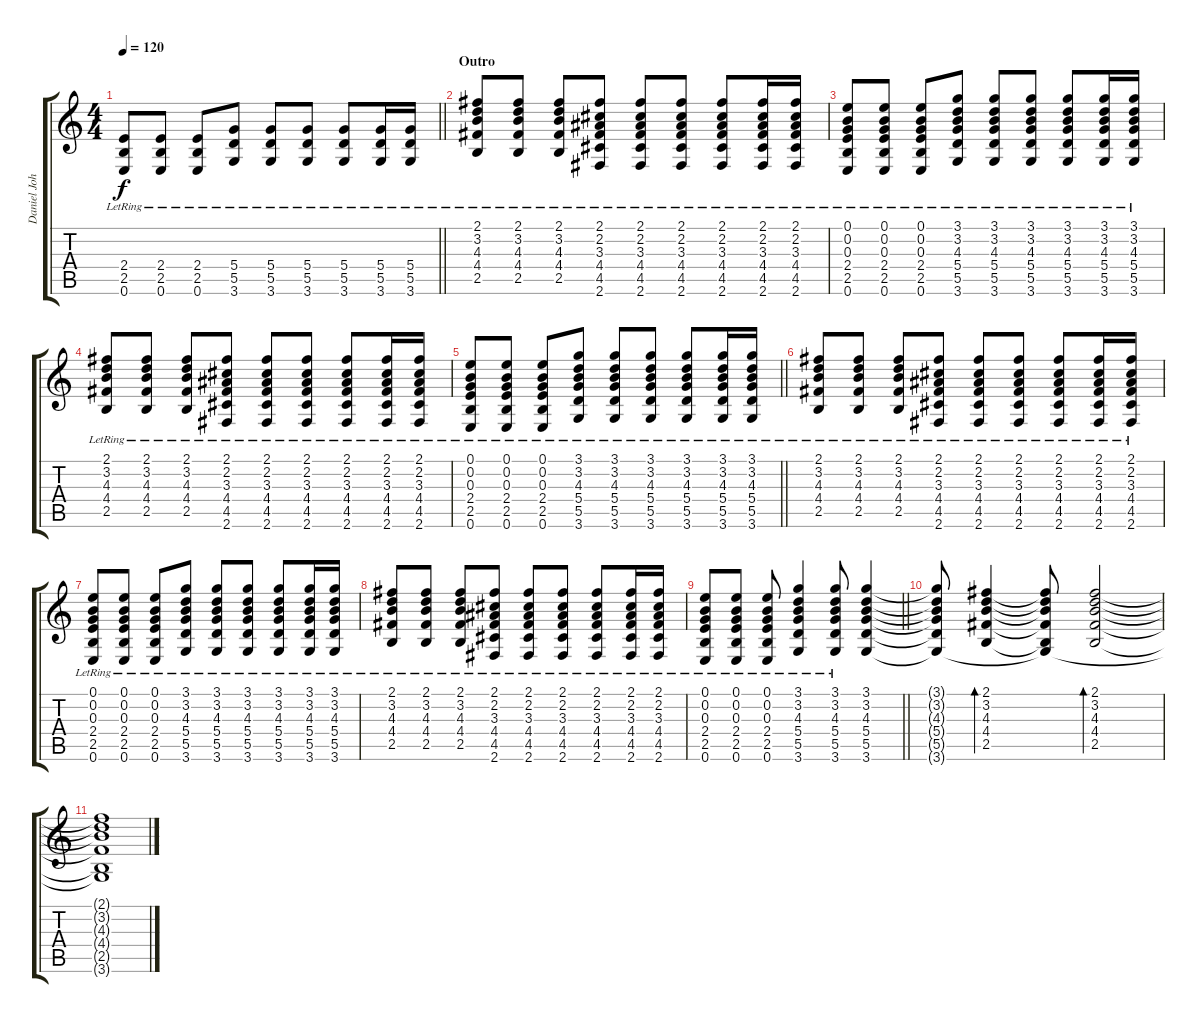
\track ("Daniel Johns(acoustic)" "Daniel Joh") {instrument acousticguitarsteel}
\staff {score tabs}
\tuning (E4 B3 G3 D3 A2 E2) {hide}
\ts (4 4)
\tempo 120
\clef g2
\barLineRight lightlight
\ks c
(2.4{lr} 2.5{lr} 0.6{lr}).8{dy f} (2.4{lr} 2.5{lr} 0.6{lr}).8 (2.4{lr} 2.5{lr} 0.6{lr}).8 (5.4{lr} 5.5{lr} 3.6{lr}).8 (5.4{lr} 5.5{lr} 3.6{lr}).8 (5.4{lr} 5.5{lr} 3.6{lr}).8 (5.4{lr} 5.5{lr} 3.6{lr}).8 (5.4{lr} 5.5{lr} 3.6{lr}).16 (5.4{lr} 5.5{lr} 3.6{lr}).16 |
\section ("" "Outro")
(2.1{lr} 3.2{lr} 4.3{lr} 4.4{lr} 2.5{lr}).8 (2.1{lr} 3.2{lr} 4.3{lr} 4.4{lr} 2.5{lr}).8 (2.1{lr} 3.2{lr} 4.3{lr} 4.4{lr} 2.5{lr}).8 (2.1{lr} 2.2{lr} 3.3{lr} 4.4{lr} 4.5{lr} 2.6{lr}).8 (2.1{lr} 2.2{lr} 3.3{lr} 4.4{lr} 4.5{lr} 2.6{lr}).8 (2.1{lr} 2.2{lr} 3.3{lr} 4.4{lr} 4.5{lr} 2.6{lr}).8 (2.1{lr} 2.2{lr} 3.3{lr} 4.4{lr} 4.5{lr} 2.6{lr}).8 (2.1{lr} 2.2{lr} 3.3{lr} 4.4{lr} 4.5{lr} 2.6{lr}).16 (2.1{lr} 2.2{lr} 3.3{lr} 4.4{lr} 4.5{lr} 2.6{lr}).16 |
(0.1{lr} 0.2{lr} 0.3{lr} 2.4{lr} 2.5{lr} 0.6{lr}).8 (0.1{lr} 0.2{lr} 0.3{lr} 2.4{lr} 2.5{lr} 0.6{lr}).8 (0.1{lr} 0.2{lr} 0.3{lr} 2.4{lr} 2.5{lr} 0.6{lr}).8 (3.1{lr} 3.2{lr} 4.3{lr} 5.4{lr} 5.5{lr} 3.6{lr}).8 (3.1{lr} 3.2{lr} 4.3{lr} 5.4{lr} 5.5{lr} 3.6{lr}).8 (3.1{lr} 3.2{lr} 4.3{lr} 5.4{lr} 5.5{lr} 3.6{lr}).8 (3.1{lr} 3.2{lr} 4.3{lr} 5.4{lr} 5.5{lr} 3.6{lr}).8 (3.1{lr} 3.2{lr} 4.3{lr} 5.4{lr} 5.5{lr} 3.6{lr}).16 (3.1{lr} 3.2{lr} 4.3{lr} 5.4{lr} 5.5{lr} 3.6{lr}).16 |
(2.1{lr} 3.2{lr} 4.3{lr} 4.4{lr} 2.5{lr}).8 (2.1{lr} 3.2{lr} 4.3{lr} 4.4{lr} 2.5{lr}).8 (2.1{lr} 3.2{lr} 4.3{lr} 4.4{lr} 2.5{lr}).8 (2.1{lr} 2.2{lr} 3.3{lr} 4.4{lr} 4.5{lr} 2.6{lr}).8 (2.1{lr} 2.2{lr} 3.3{lr} 4.4{lr} 4.5{lr} 2.6{lr}).8 (2.1{lr} 2.2{lr} 3.3{lr} 4.4{lr} 4.5{lr} 2.6{lr}).8 (2.1{lr} 2.2{lr} 3.3{lr} 4.4{lr} 4.5{lr} 2.6{lr}).8 (2.1{lr} 2.2{lr} 3.3{lr} 4.4{lr} 4.5{lr} 2.6{lr}).16 (2.1{lr} 2.2{lr} 3.3{lr} 4.4{lr} 4.5{lr} 2.6{lr}).16 |
\barLineRight lightlight
(0.1{lr} 0.2{lr} 0.3{lr} 2.4{lr} 2.5{lr} 0.6{lr}).8 (0.1{lr} 0.2{lr} 0.3{lr} 2.4{lr} 2.5{lr} 0.6{lr}).8 (0.1{lr} 0.2{lr} 0.3{lr} 2.4{lr} 2.5{lr} 0.6{lr}).8 (3.1{lr} 3.2{lr} 4.3{lr} 5.4{lr} 5.5{lr} 3.6{lr}).8 (3.1{lr} 3.2{lr} 4.3{lr} 5.4{lr} 5.5{lr} 3.6{lr}).8 (3.1{lr} 3.2{lr} 4.3{lr} 5.4{lr} 5.5{lr} 3.6{lr}).8 (3.1{lr} 3.2{lr} 4.3{lr} 5.4{lr} 5.5{lr} 3.6{lr}).8 (3.1{lr} 3.2{lr} 4.3{lr} 5.4{lr} 5.5{lr} 3.6{lr}).16 (3.1{lr} 3.2{lr} 4.3{lr} 5.4{lr} 5.5{lr} 3.6{lr}).16 |
\section ("" "")
(2.1{lr} 3.2{lr} 4.3{lr} 4.4{lr} 2.5{lr}).8 (2.1{lr} 3.2{lr} 4.3{lr} 4.4{lr} 2.5{lr}).8 (2.1{lr} 3.2{lr} 4.3{lr} 4.4{lr} 2.5{lr}).8 (2.1{lr} 2.2{lr} 3.3{lr} 4.4{lr} 4.5{lr} 2.6{lr}).8 (2.1{lr} 2.2{lr} 3.3{lr} 4.4{lr} 4.5{lr} 2.6{lr}).8 (2.1{lr} 2.2{lr} 3.3{lr} 4.4{lr} 4.5{lr} 2.6{lr}).8 (2.1{lr} 2.2{lr} 3.3{lr} 4.4{lr} 4.5{lr} 2.6{lr}).8 (2.1{lr} 2.2{lr} 3.3{lr} 4.4{lr} 4.5{lr} 2.6{lr}).16 (2.1{lr} 2.2{lr} 3.3{lr} 4.4{lr} 4.5{lr} 2.6{lr}).16 |
(0.1{lr} 0.2{lr} 0.3{lr} 2.4{lr} 2.5{lr} 0.6{lr}).8 (0.1{lr} 0.2{lr} 0.3{lr} 2.4{lr} 2.5{lr} 0.6{lr}).8 (0.1{lr} 0.2{lr} 0.3{lr} 2.4{lr} 2.5{lr} 0.6{lr}).8 (3.1{lr} 3.2{lr} 4.3{lr} 5.4{lr} 5.5{lr} 3.6{lr}).8 (3.1{lr} 3.2{lr} 4.3{lr} 5.4{lr} 5.5{lr} 3.6{lr}).8 (3.1{lr} 3.2{lr} 4.3{lr} 5.4{lr} 5.5{lr} 3.6{lr}).8 (3.1{lr} 3.2{lr} 4.3{lr} 5.4{lr} 5.5{lr} 3.6{lr}).8 (3.1{lr} 3.2{lr} 4.3{lr} 5.4{lr} 5.5{lr} 3.6{lr}).16 (3.1{lr} 3.2{lr} 4.3{lr} 5.4{lr} 5.5{lr} 3.6{lr}).16 |
(2.1{lr} 3.2{lr} 4.3{lr} 4.4{lr} 2.5{lr}).8 (2.1{lr} 3.2{lr} 4.3{lr} 4.4{lr} 2.5{lr}).8 (2.1{lr} 3.2{lr} 4.3{lr} 4.4{lr} 2.5{lr}).8 (2.1{lr} 2.2{lr} 3.3{lr} 4.4{lr} 4.5{lr} 2.6{lr}).8 (2.1{lr} 2.2{lr} 3.3{lr} 4.4{lr} 4.5{lr} 2.6{lr}).8 (2.1{lr} 2.2{lr} 3.3{lr} 4.4{lr} 4.5{lr} 2.6{lr}).8 (2.1{lr} 2.2{lr} 3.3{lr} 4.4{lr} 4.5{lr} 2.6{lr}).8 (2.1{lr} 2.2{lr} 3.3{lr} 4.4{lr} 4.5{lr} 2.6{lr}).16 (2.1{lr} 2.2{lr} 3.3{lr} 4.4{lr} 4.5{lr} 2.6{lr}).16 |
\barLineRight lightlight
(0.1{lr} 0.2{lr} 0.3{lr} 2.4{lr} 2.5{lr} 0.6{lr}).8 (0.1{lr} 0.2{lr} 0.3{lr} 2.4{lr} 2.5{lr} 0.6{lr}).8 (0.1{lr} 0.2{lr} 0.3{lr} 2.4{lr} 2.5{lr} 0.6{lr}).8 (3.1{lr} 3.2{lr} 4.3{lr} 5.4{lr} 5.5{lr} 3.6{lr}).4 (3.1{lr} 3.2{lr} 4.3{lr} 5.4{lr} 5.5{lr} 3.6{lr}).8 (3.1 3.2 4.3 5.4 5.5 3.6).4 |
\section ("" "")
(3.1{t} 3.2{t} 4.3{t} 5.4{t} 5.5{t} 3.6{t}).8 (2.1 3.2 4.3 4.4 2.5).4{bd 480} (2.1{t} 3.2{t} 4.3{t} 4.4{t} 2.5{t} 3.6{t}).8 (2.1 3.2 4.3 4.4 2.5).2{bd 480} |
(2.1{t} 3.2{t} 4.3{t} 4.4{t} 2.5{t} 3.6{t}).1
